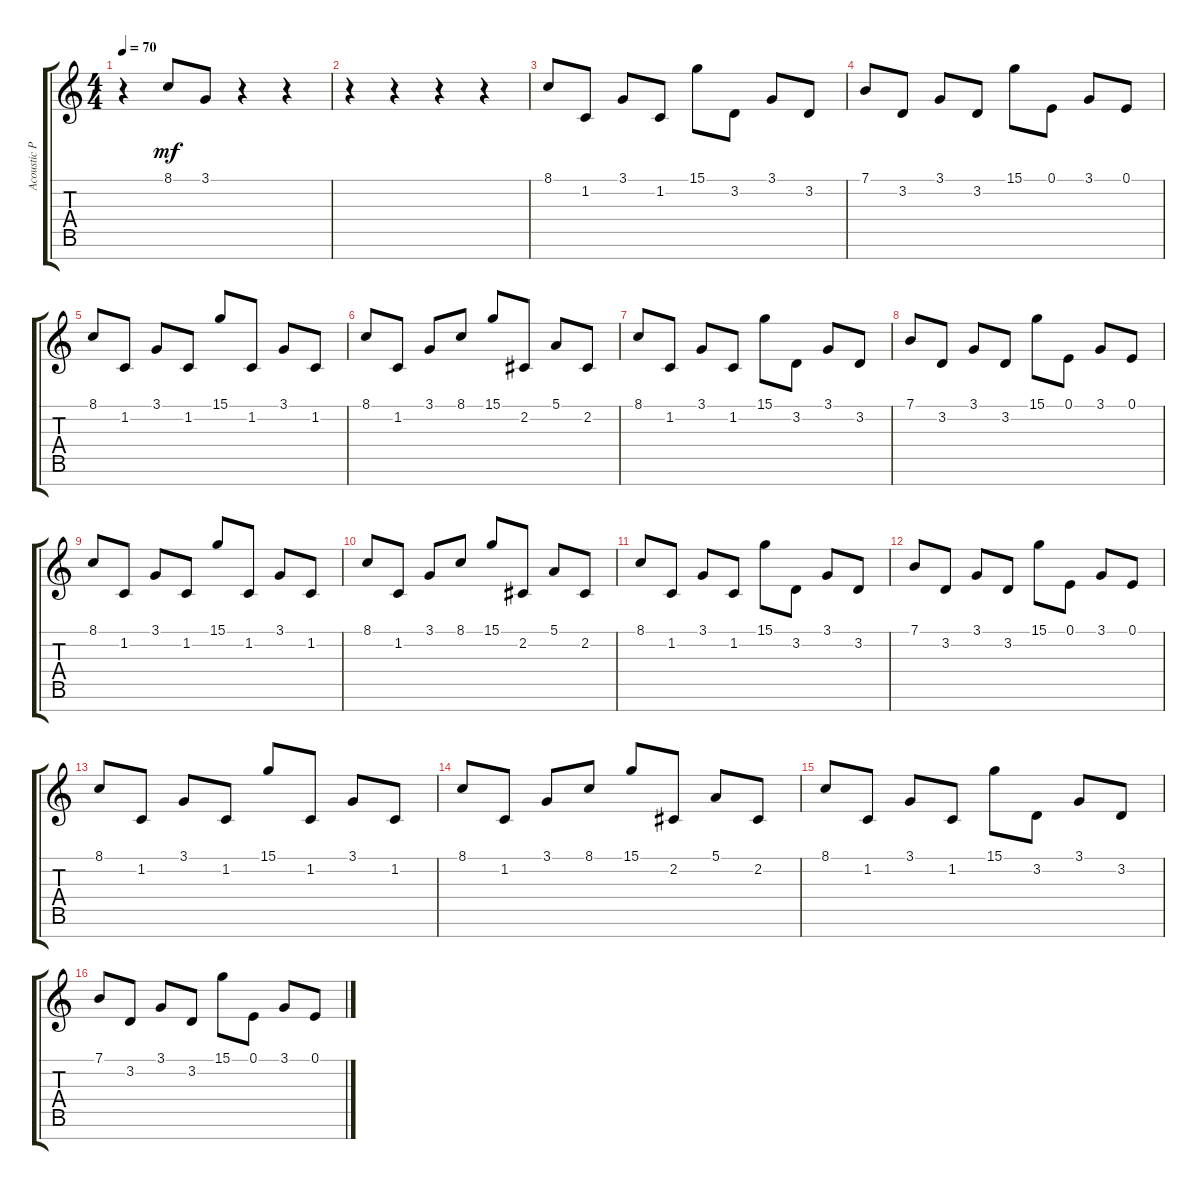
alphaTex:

\track ("Acoustic Piano (Staff 1)" "Acoustic P") {instrument acousticgrandpiano}
\staff {score tabs}
\tuning (E4 B3 G3 D3 A2 E2 B1) {hide}
\ts (4 4)
\tempo 70
\clef g2
\ks c
r.4{dy mf} 8.1.8 3.1.8 r.4 r.4 |
r.4 r.4 r.4 r.4 |
8.1.8 1.2.8 3.1.8 1.2.8 15.1.8 3.2.8 3.1.8 3.2.8 |
7.1.8 3.2.8 3.1.8 3.2.8 15.1.8 0.1.8 3.1.8 0.1.8 |
8.1.8 1.2.8 3.1.8 1.2.8 15.1.8 1.2.8 3.1.8 1.2.8 |
8.1.8 1.2.8 3.1.8 8.1.8 15.1.8 2.2.8 5.1.8 2.2.8 |
8.1.8 1.2.8 3.1.8 1.2.8 15.1.8 3.2.8 3.1.8 3.2.8 |
7.1.8 3.2.8 3.1.8 3.2.8 15.1.8 0.1.8 3.1.8 0.1.8 |
8.1.8 1.2.8 3.1.8 1.2.8 15.1.8 1.2.8 3.1.8 1.2.8 |
8.1.8 1.2.8 3.1.8 8.1.8 15.1.8 2.2.8 5.1.8 2.2.8 |
8.1.8 1.2.8 3.1.8 1.2.8 15.1.8 3.2.8 3.1.8 3.2.8 |
7.1.8 3.2.8 3.1.8 3.2.8 15.1.8 0.1.8 3.1.8 0.1.8 |
8.1.8 1.2.8 3.1.8 1.2.8 15.1.8 1.2.8 3.1.8 1.2.8 |
8.1.8 1.2.8 3.1.8 8.1.8 15.1.8 2.2.8 5.1.8 2.2.8 |
8.1.8 1.2.8 3.1.8 1.2.8 15.1.8 3.2.8 3.1.8 3.2.8 |
7.1.8 3.2.8 3.1.8 3.2.8 15.1.8 0.1.8 3.1.8 0.1.8
